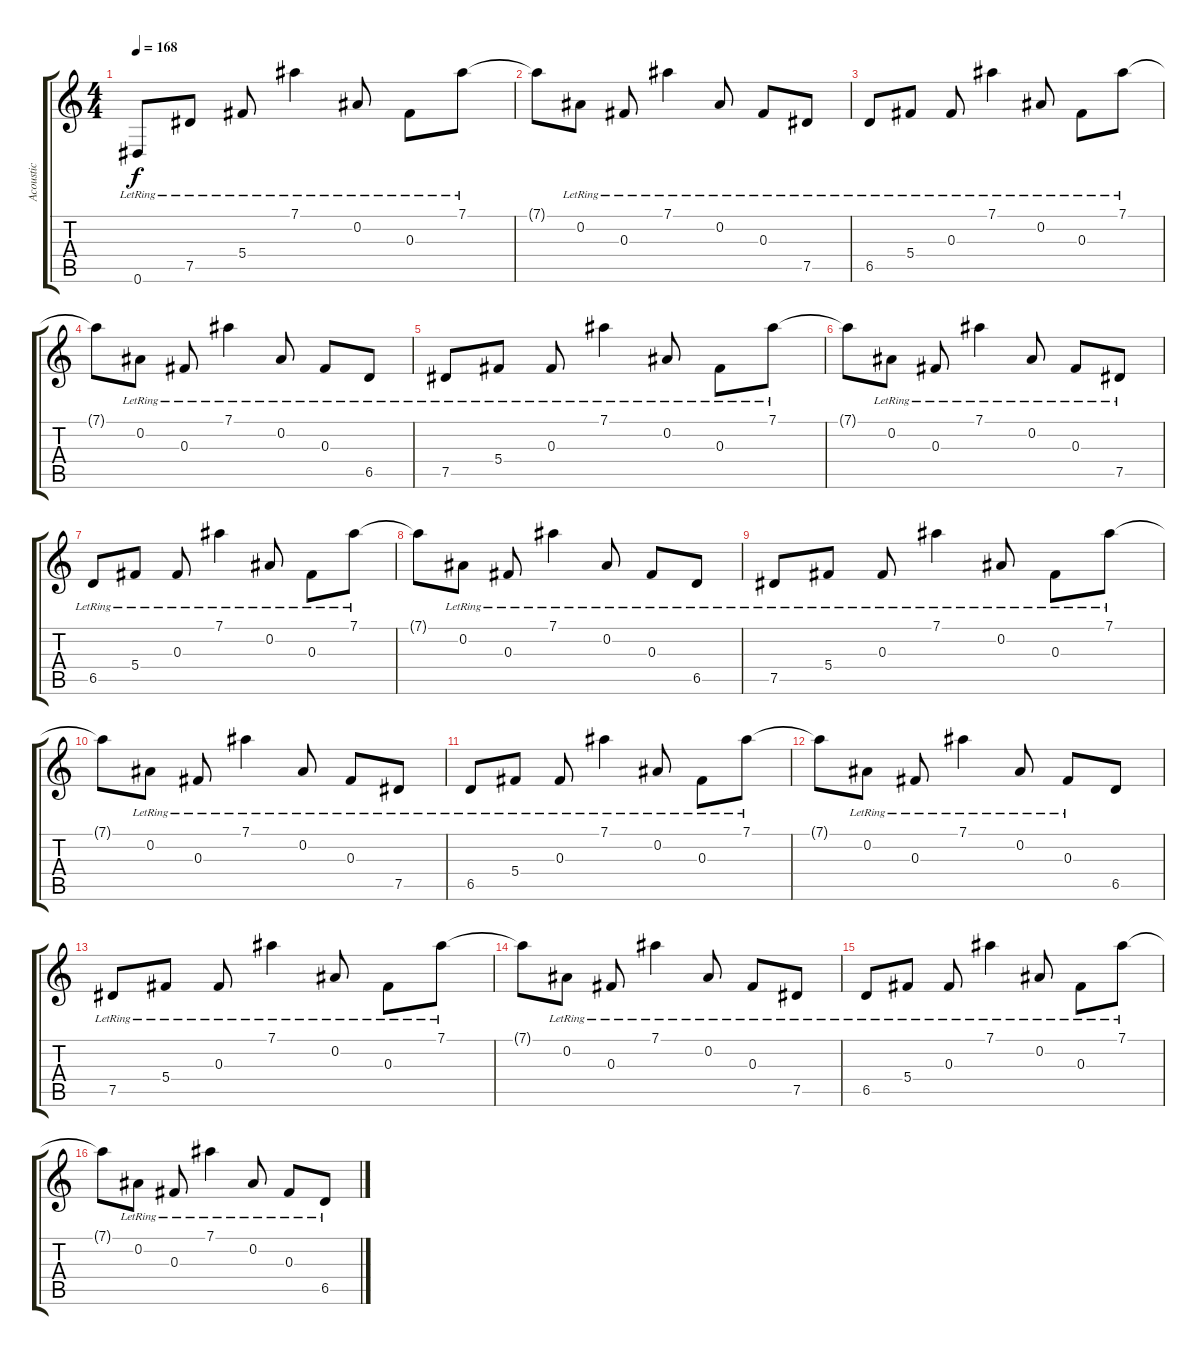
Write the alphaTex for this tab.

\track ("Acoustic" "Acoustic") {instrument electricguitarclean}
\staff {score tabs}
\tuning (Eb4 Bb3 Gb3 Db3 Ab2 Eb2) {hide}
\ts (4 4)
\tempo 168
\tempo 128
\tempo 168
\clef g2
\ks c
0.6{lr}.8{dy f instrument electricguitarclean} 7.5{lr}.8 5.4{lr}.8 7.1{lr}.4 0.2{lr}.8 0.3{lr}.8 7.1{lr}.8 |
7.1{t}.8 0.2{lr}.8 0.3{lr}.8 7.1{lr}.4 0.2{lr}.8 0.3{lr}.8 7.5{lr}.8 |
6.5{lr}.8 5.4{lr}.8 0.3{lr}.8 7.1{lr}.4 0.2{lr}.8 0.3{lr}.8 7.1{lr}.8 |
7.1{t}.8 0.2{lr}.8 0.3{lr}.8 7.1{lr}.4 0.2{lr}.8 0.3{lr}.8 6.5{lr}.8 |
7.5{lr}.8 5.4{lr}.8 0.3{lr}.8 7.1{lr}.4 0.2{lr}.8 0.3{lr}.8 7.1{lr}.8 |
7.1{t}.8 0.2{lr}.8 0.3{lr}.8 7.1{lr}.4 0.2{lr}.8 0.3{lr}.8 7.5{lr}.8 |
6.5{lr}.8 5.4{lr}.8 0.3{lr}.8 7.1{lr}.4 0.2{lr}.8 0.3{lr}.8 7.1{lr}.8 |
7.1{t}.8 0.2{lr}.8 0.3{lr}.8 7.1{lr}.4 0.2{lr}.8 0.3{lr}.8 6.5{lr}.8 |
7.5{lr}.8 5.4{lr}.8 0.3{lr}.8 7.1{lr}.4 0.2{lr}.8 0.3{lr}.8 7.1{lr}.8 |
7.1{t}.8 0.2{lr}.8 0.3{lr}.8 7.1{lr}.4 0.2{lr}.8 0.3{lr}.8 7.5{lr}.8 |
6.5{lr}.8 5.4{lr}.8 0.3{lr}.8 7.1{lr}.4 0.2{lr}.8 0.3{lr}.8 7.1{lr}.8 |
7.1{t}.8 0.2{lr}.8 0.3{lr}.8 7.1{lr}.4 0.2{lr}.8 0.3{lr}.8 6.5.8 |
7.5{lr}.8 5.4{lr}.8 0.3{lr}.8 7.1{lr}.4 0.2{lr}.8 0.3{lr}.8 7.1{lr}.8 |
7.1{t}.8 0.2{lr}.8 0.3{lr}.8 7.1{lr}.4 0.2{lr}.8 0.3{lr}.8 7.5{lr}.8 |
6.5{lr}.8 5.4{lr}.8 0.3{lr}.8 7.1{lr}.4 0.2{lr}.8 0.3{lr}.8 7.1{lr}.8 |
7.1{t}.8 0.2{lr}.8 0.3{lr}.8 7.1{lr}.4 0.2{lr}.8 0.3{lr}.8 6.5{lr}.8
